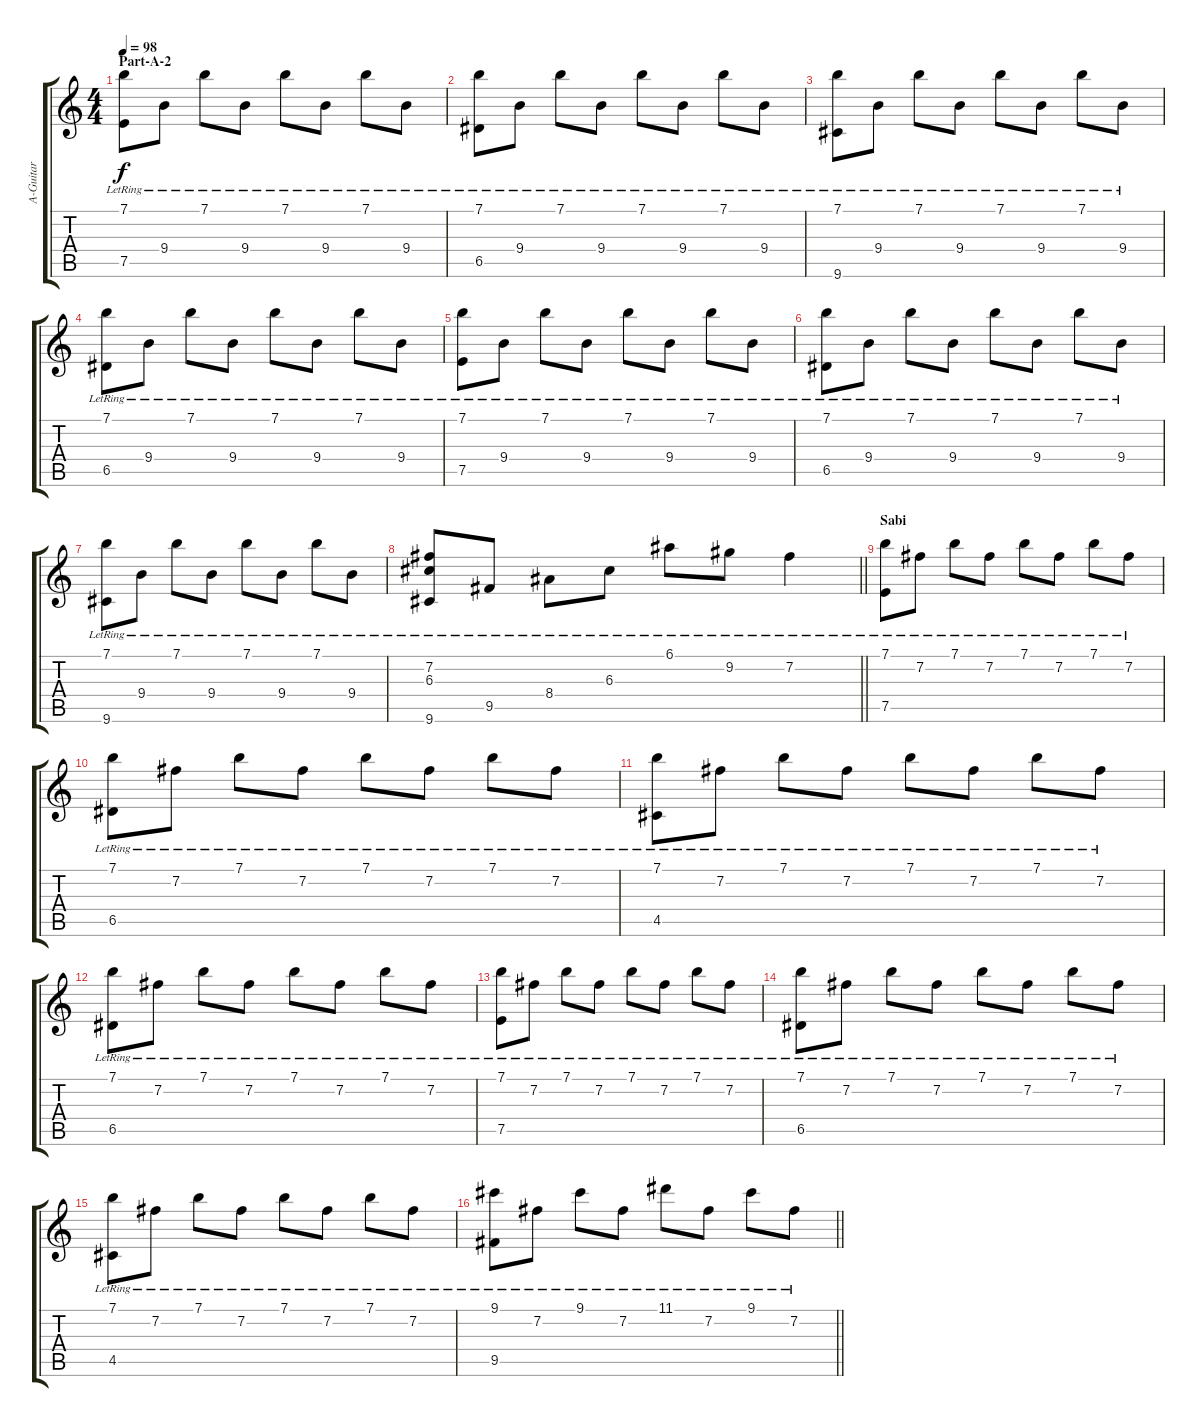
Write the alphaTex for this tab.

\track ("A-Guitar" "A-Guitar") {instrument acousticguitarsteel}
\staff {score tabs}
\tuning (E4 B3 G3 D3 A2 E2) {hide}
\ts (4 4)
\section ("" "Part-A-2")
\tempo 98
\clef g2
\ks c
(7.1{lr} 7.5{lr}).8{dy f} 9.4{lr}.8 7.1{lr}.8 9.4{lr}.8 7.1{lr}.8 9.4{lr}.8 7.1{lr}.8 9.4{lr}.8 |
(7.1{lr} 6.5{lr}).8 9.4{lr}.8 7.1{lr}.8 9.4{lr}.8 7.1{lr}.8 9.4{lr}.8 7.1{lr}.8 9.4{lr}.8 |
(7.1{lr} 9.6{lr}).8 9.4{lr}.8 7.1{lr}.8 9.4{lr}.8 7.1{lr}.8 9.4{lr}.8 7.1{lr}.8 9.4{lr}.8 |
(7.1{lr} 6.5{lr}).8 9.4{lr}.8 7.1{lr}.8 9.4{lr}.8 7.1{lr}.8 9.4{lr}.8 7.1{lr}.8 9.4{lr}.8 |
(7.1{lr} 7.5{lr}).8 9.4{lr}.8 7.1{lr}.8 9.4{lr}.8 7.1{lr}.8 9.4{lr}.8 7.1{lr}.8 9.4{lr}.8 |
(7.1{lr} 6.5{lr}).8 9.4{lr}.8 7.1{lr}.8 9.4{lr}.8 7.1{lr}.8 9.4{lr}.8 7.1{lr}.8 9.4{lr}.8 |
(7.1{lr} 9.6{lr}).8 9.4{lr}.8 7.1{lr}.8 9.4{lr}.8 7.1{lr}.8 9.4{lr}.8 7.1{lr}.8 9.4{lr}.8 |
\barLineRight lightlight
(7.2{lr} 6.3{lr} 9.6{lr}).8 9.5{lr}.8 8.4{lr}.8 6.3{lr}.8 6.1{lr}.8 9.2{lr}.8 7.2{lr}.4 |
\section ("" "Sabi")
(7.1{lr} 7.5{lr}).8 7.2{lr}.8 7.1{lr}.8 7.2{lr}.8 7.1{lr}.8 7.2{lr}.8 7.1{lr}.8 7.2{lr}.8 |
(7.1{lr} 6.5{lr}).8 7.2{lr}.8 7.1{lr}.8 7.2{lr}.8 7.1{lr}.8 7.2{lr}.8 7.1{lr}.8 7.2{lr}.8 |
(7.1{lr} 4.5{lr}).8 7.2{lr}.8 7.1{lr}.8 7.2{lr}.8 7.1{lr}.8 7.2{lr}.8 7.1{lr}.8 7.2{lr}.8 |
(7.1{lr} 6.5{lr}).8 7.2{lr}.8 7.1{lr}.8 7.2{lr}.8 7.1{lr}.8 7.2{lr}.8 7.1{lr}.8 7.2{lr}.8 |
(7.1{lr} 7.5{lr}).8 7.2{lr}.8 7.1{lr}.8 7.2{lr}.8 7.1{lr}.8 7.2{lr}.8 7.1{lr}.8 7.2{lr}.8 |
(7.1{lr} 6.5{lr}).8 7.2{lr}.8 7.1{lr}.8 7.2{lr}.8 7.1{lr}.8 7.2{lr}.8 7.1{lr}.8 7.2{lr}.8 |
(7.1{lr} 4.5{lr}).8 7.2{lr}.8 7.1{lr}.8 7.2{lr}.8 7.1{lr}.8 7.2{lr}.8 7.1{lr}.8 7.2{lr}.8 |
\barLineRight lightlight
(9.1{lr} 9.5{lr}).8 7.2{lr}.8 9.1{lr}.8 7.2{lr}.8 11.1{lr}.8 7.2{lr}.8 9.1{lr}.8 7.2{lr}.8
